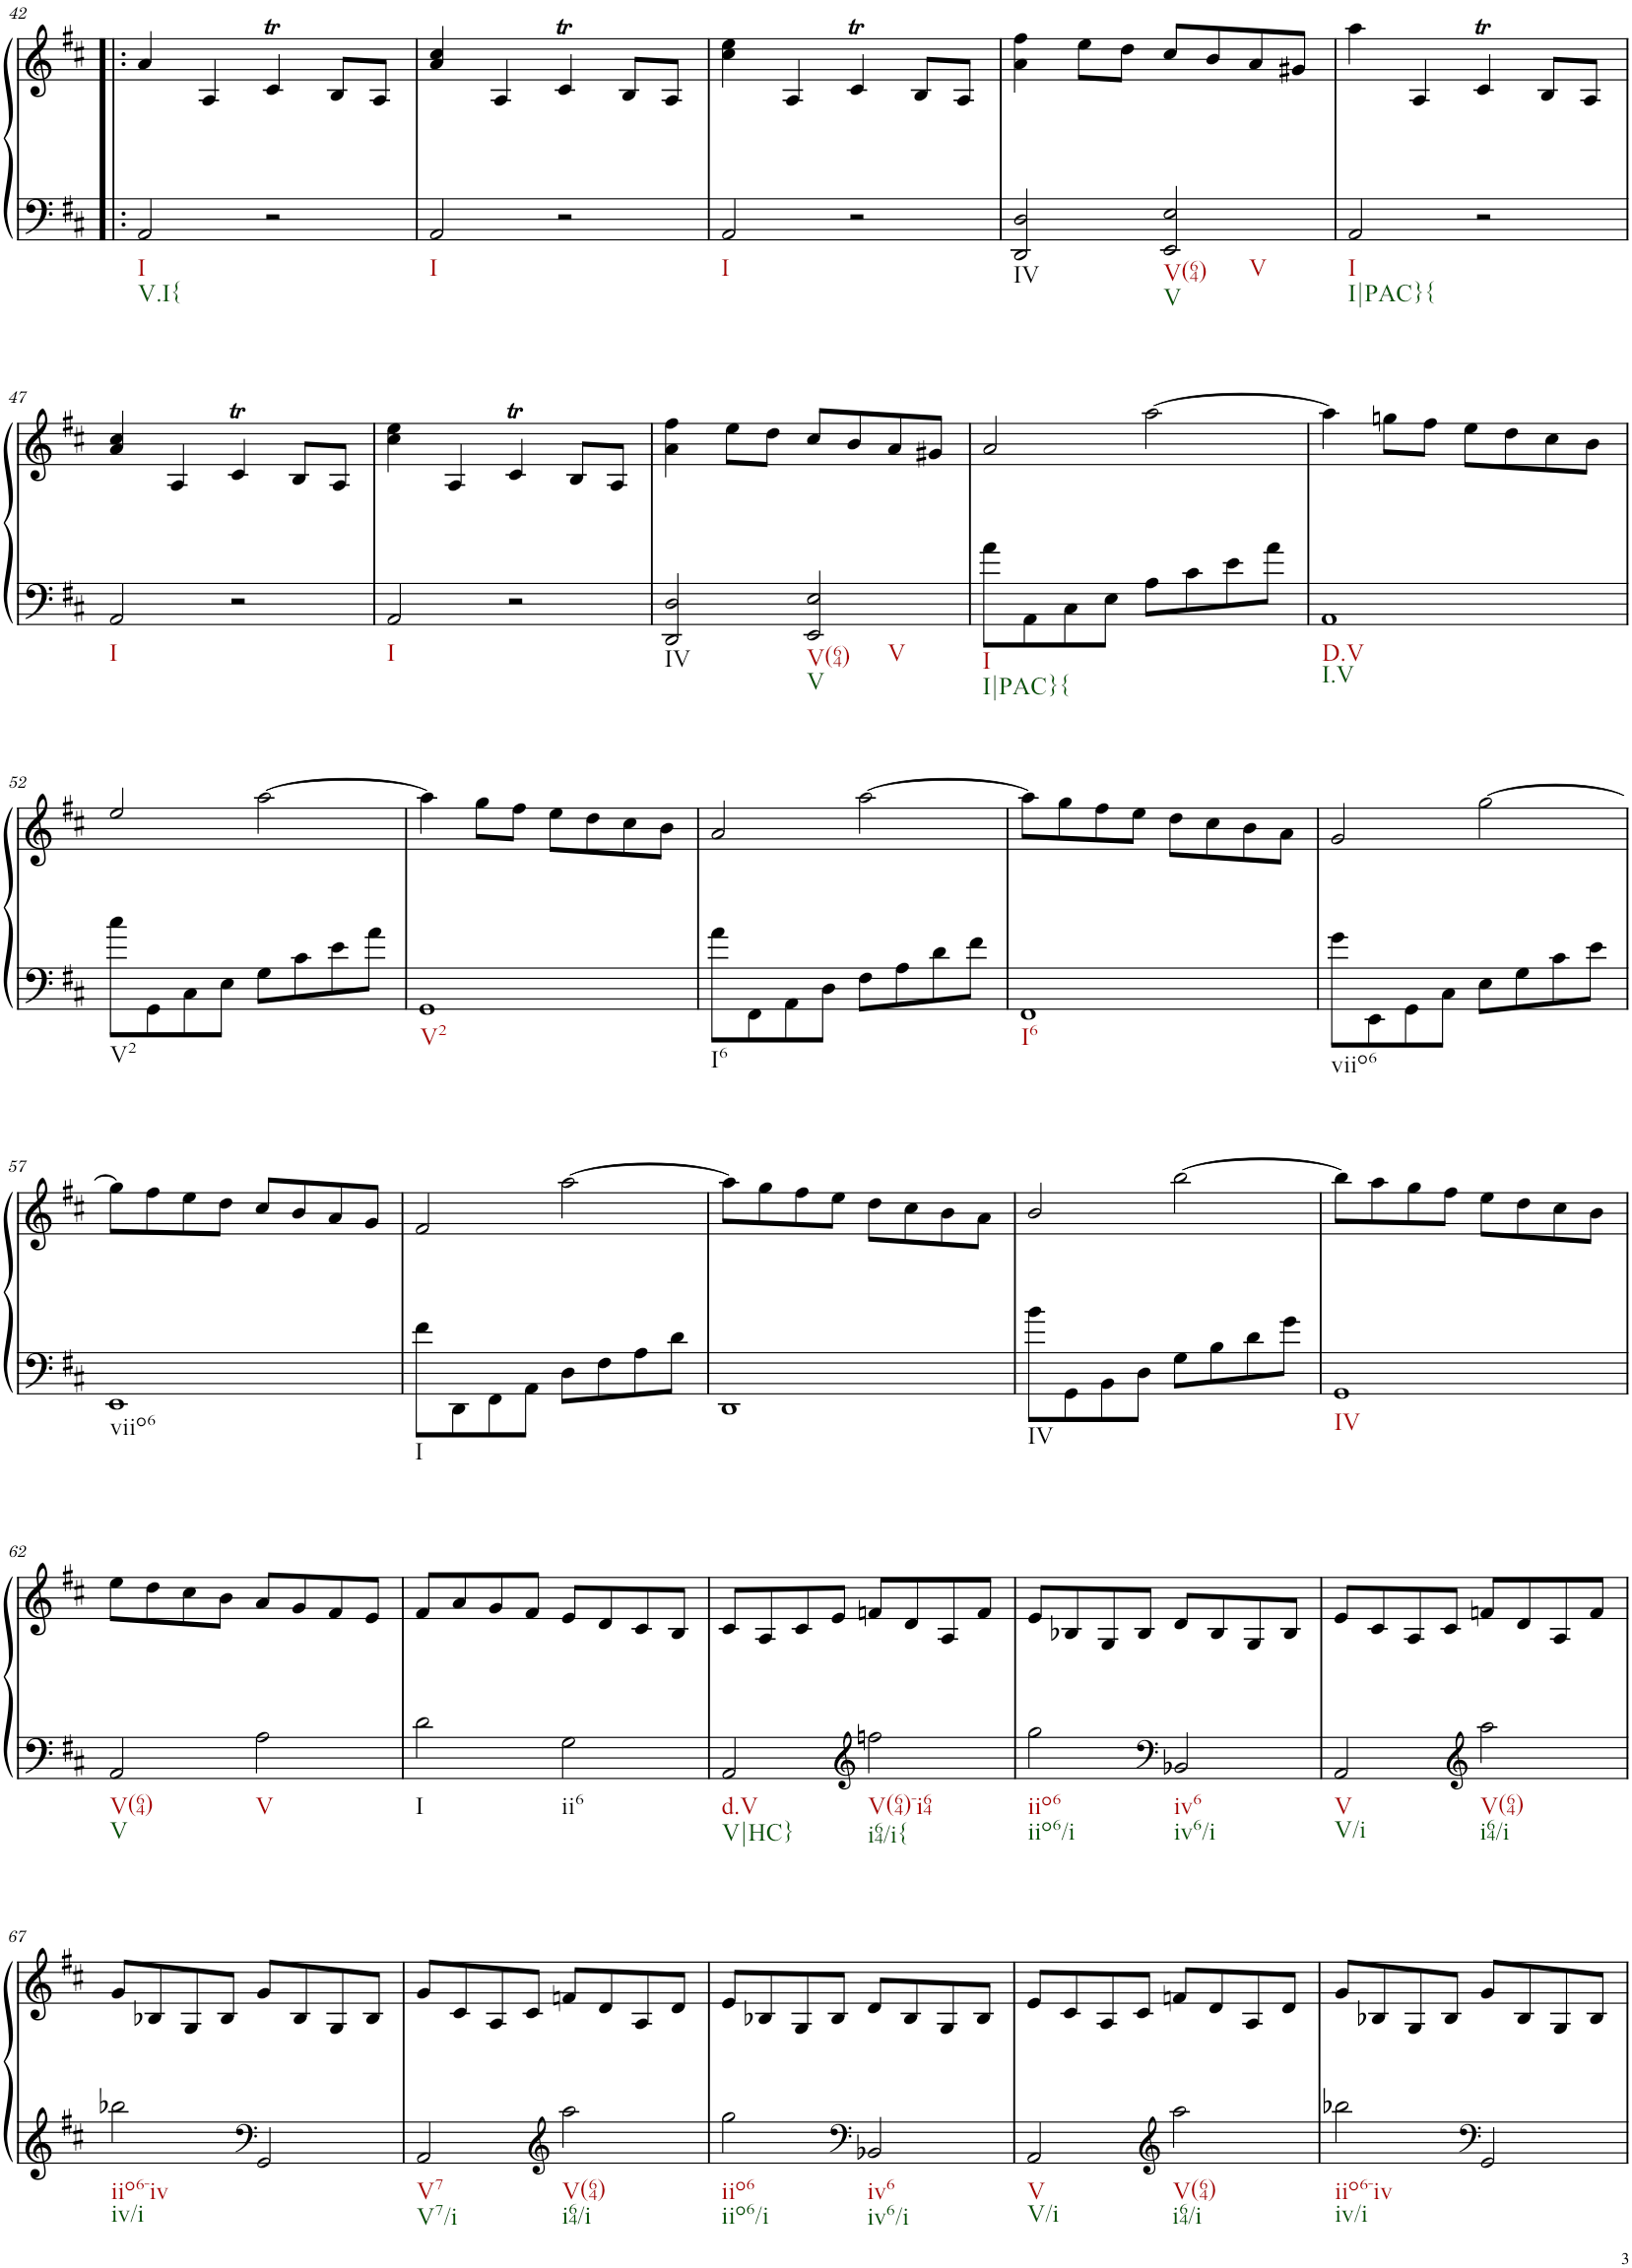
**kern	**kern
*part1	*part1
*staff2	*staff1
*I"Piano	*
*I'Pno.	*
!!LO:PB:g=z
*clefF4	*clefG2
*k[f#c#]	*k[f#c#]
*M2/2	*M2/2
*met(c|)	*met(c|)
=42!|:	=42!|:
!LO:TX:b:t=I	!
!LO:TX:b:t=V.I{	!
2AA/	4a/
.	4A/
2r	4c#t/
.	8B/L
.	8A/J
=43	=43
!LO:TX:b:t=I	!
2AA/	4a/ 4cc#/
.	4A/
2r	4c#t/
.	8B/L
.	8A/J
=44	=44
!LO:TX:b:t=I	!
2AA/	4cc#\ 4ee\
.	4A/
2r	4c#t/
.	8B/L
.	8A/J
=45	=45
!LO:TX:b:t=IV	!
2DD/ 2D/	4a\ 4ff#\
.	8ee\L
.	8dd\J
!LO:TX:b:t=V(64)	!
!LO:TX:b:t=V	!
!LO:TX:b:t=V	!
2EE/ 2E/	8cc#/L
.	8b/
.	8a/
.	8g#X/J
=46	=46
!LO:TX:b:t=I	!
!LO:TX:b:t=I|PAC}{	!
2AA/	4aa\
.	4A/
2r	4c#t/
.	8B/L
.	8A/J
!!LO:LB:g=z
=47	=47
!LO:TX:b:t=I	!
2AA/	4a/ 4cc#/
.	4A/
2r	4c#t/
.	8B/L
.	8A/J
=48	=48
!LO:TX:b:t=I	!
2AA/	4cc#\ 4ee\
.	4A/
2r	4c#t/
.	8B/L
.	8A/J
=49	=49
!LO:TX:b:t=IV	!
2DD/ 2D/	4a\ 4ff#\
.	8ee\L
.	8dd\J
!LO:TX:b:t=V(64)	!
!LO:TX:b:t=V	!
!LO:TX:b:t=V	!
2EE/ 2E/	8cc#/L
.	8b/
.	8a/
.	8g#X/J
=50	=50
!LO:TX:b:t=I	!
!LO:TX:b:t=I|PAC}{	!
8a\L	2a/
8AA\	.
8C#\	.
8E\J	.
8A\L	[2aa\
8c#\	.
8e\	.
8a\J	.
=51	=51
!LO:TX:b:t=D.V	!
!LO:TX:b:t=I.V	!
1AA	4aa\]
.	8ggn\L
.	8ff#\J
.	8ee\L
.	8dd\
.	8cc#\
.	8b\J
!!LO:LB:g=z
=52	=52
!LO:TX:b:t=V2	!
8cc#\L	2ee/
8GG\	.
8C#\	.
8E\J	.
8G\L	[2aa\
8c#\	.
8e\	.
8a\J	.
=53	=53
!LO:TX:b:t=V2	!
1GG	4aa\]
.	8gg\L
.	8ff#\J
.	8ee\L
.	8dd\
.	8cc#\
.	8b\J
=54	=54
!LO:TX:b:t=I6	!
8a\L	2a/
8FF#\	.
8AA\	.
8D\J	.
8F#\L	[2aa\
8A\	.
8d\	.
8f#\J	.
=55	=55
!LO:TX:b:t=I6	!
1FF#	8aa\L]
.	8gg\
.	8ff#\
.	8ee\J
.	8dd\L
.	8cc#\
.	8b\
.	8a\J
=56	=56
!LO:TX:b:t=viio6	!
8g\L	2g/
8EE\	.
8GG\	.
8C#\J	.
8E\L	[2gg\
8G\	.
8c#\	.
8e\J	.
!!LO:LB:g=z
=57	=57
!LO:TX:b:t=viio6	!
1EE	8gg\L]
.	8ff#\
.	8ee\
.	8dd\J
.	8cc#/L
.	8b/
.	8a/
.	8g/J
=58	=58
!LO:TX:b:t=I	!
8f#\L	2f#/
8DD\	.
8FF#\	.
8AA\J	.
8D\L	[2aa\
8F#\	.
8A\	.
8d\J	.
=59	=59
1DD	8aa\L]
.	8gg\
.	8ff#\
.	8ee\J
.	8dd\L
.	8cc#\
.	8b\
.	8a\J
=60	=60
!LO:TX:b:t=IV	!
8b\L	2b/
8GG\	.
8BB\	.
8D\J	.
8G\L	[2bb\
8B\	.
8d\	.
8g\J	.
=61	=61
!LO:TX:b:t=IV	!
1GG	8bb\L]
.	8aa\
.	8gg\
.	8ff#\J
.	8ee\L
.	8dd\
.	8cc#\
.	8b\J
!!LO:LB:g=z
=62	=62
!LO:TX:b:t=V(64)	!
!LO:TX:b:t=V	!
2AA/	8ee\L
.	8dd\
.	8cc#\
.	8b\J
!LO:TX:b:t=V	!
2A\	8a/L
.	8g/
.	8f#/
.	8e/J
=63	=63
!LO:TX:b:t=I	!
2d\	8f#/L
.	8a/
.	8g/
.	8f#/J
!LO:TX:b:t=ii6	!
2G\	8e/L
.	8d/
.	8c#/
.	8B/J
=64	=64
!LO:TX:b:t=d.V	!
!LO:TX:b:t=V|HC}	!
2AA/	8c#/L
.	8A/
.	8c#/
.	8e/J
*clefG2	*
!LO:TX:b:t=V(64)-i64	!
!LO:TX:b:t=i64/i{	!
2ffn\	8fn/L
.	8d/
.	8A/
.	8f/J
=65	=65
!LO:TX:b:t=iio6	!
!LO:TX:b:t=iio6/i	!
2gg\	8e/L
.	8B-X/
.	8G/
.	8B-/J
*clefF4	*
!LO:TX:b:t=iv6	!
!LO:TX:b:t=iv6/i	!
2BB-X/	8d/L
.	8B-/
.	8G/
.	8B-/J
=66	=66
!LO:TX:b:t=V	!
!LO:TX:b:t=V/i	!
2AA/	8e/L
.	8c#/
.	8A/
.	8c#/J
*clefG2	*
!LO:TX:b:t=V(64)	!
!LO:TX:b:t=i64/i	!
2aa\	8fn/L
.	8d/
.	8A/
.	8f/J
!!LO:LB:g=z
=67	=67
!LO:TX:b:t=iio6-iv	!
!LO:TX:b:t=iv/i	!
2bb-X\	8g/L
.	8B-X/
.	8G/
.	8B-/J
*clefF4	*
2GG/	8g/L
.	8B-/
.	8G/
.	8B-/J
=68	=68
!LO:TX:b:t=V7	!
!LO:TX:b:t=V7/i	!
2AA/	8g/L
.	8c#/
.	8A/
.	8c#/J
*clefG2	*
!LO:TX:b:t=V(64)	!
!LO:TX:b:t=i64/i	!
2aa\	8fn/L
.	8d/
.	8A/
.	8d/J
=69	=69
!LO:TX:b:t=iio6	!
!LO:TX:b:t=iio6/i	!
2gg\	8e/L
.	8B-X/
.	8G/
.	8B-/J
*clefF4	*
!LO:TX:b:t=iv6	!
!LO:TX:b:t=iv6/i	!
2BB-X/	8d/L
.	8B-/
.	8G/
.	8B-/J
=70	=70
!LO:TX:b:t=V	!
!LO:TX:b:t=V/i	!
2AA/	8e/L
.	8c#/
.	8A/
.	8c#/J
*clefG2	*
!LO:TX:b:t=V(64)	!
!LO:TX:b:t=i64/i	!
2aa\	8fn/L
.	8d/
.	8A/
.	8d/J
=71	=71
!LO:TX:b:t=iio6-iv	!
!LO:TX:b:t=iv/i	!
2bb-X\	8g/L
.	8B-X/
.	8G/
.	8B-/J
*clefF4	*
2GG/	8g/L
.	8B-/
.	8G/
.	8B-/J
=	=
*-	*-
